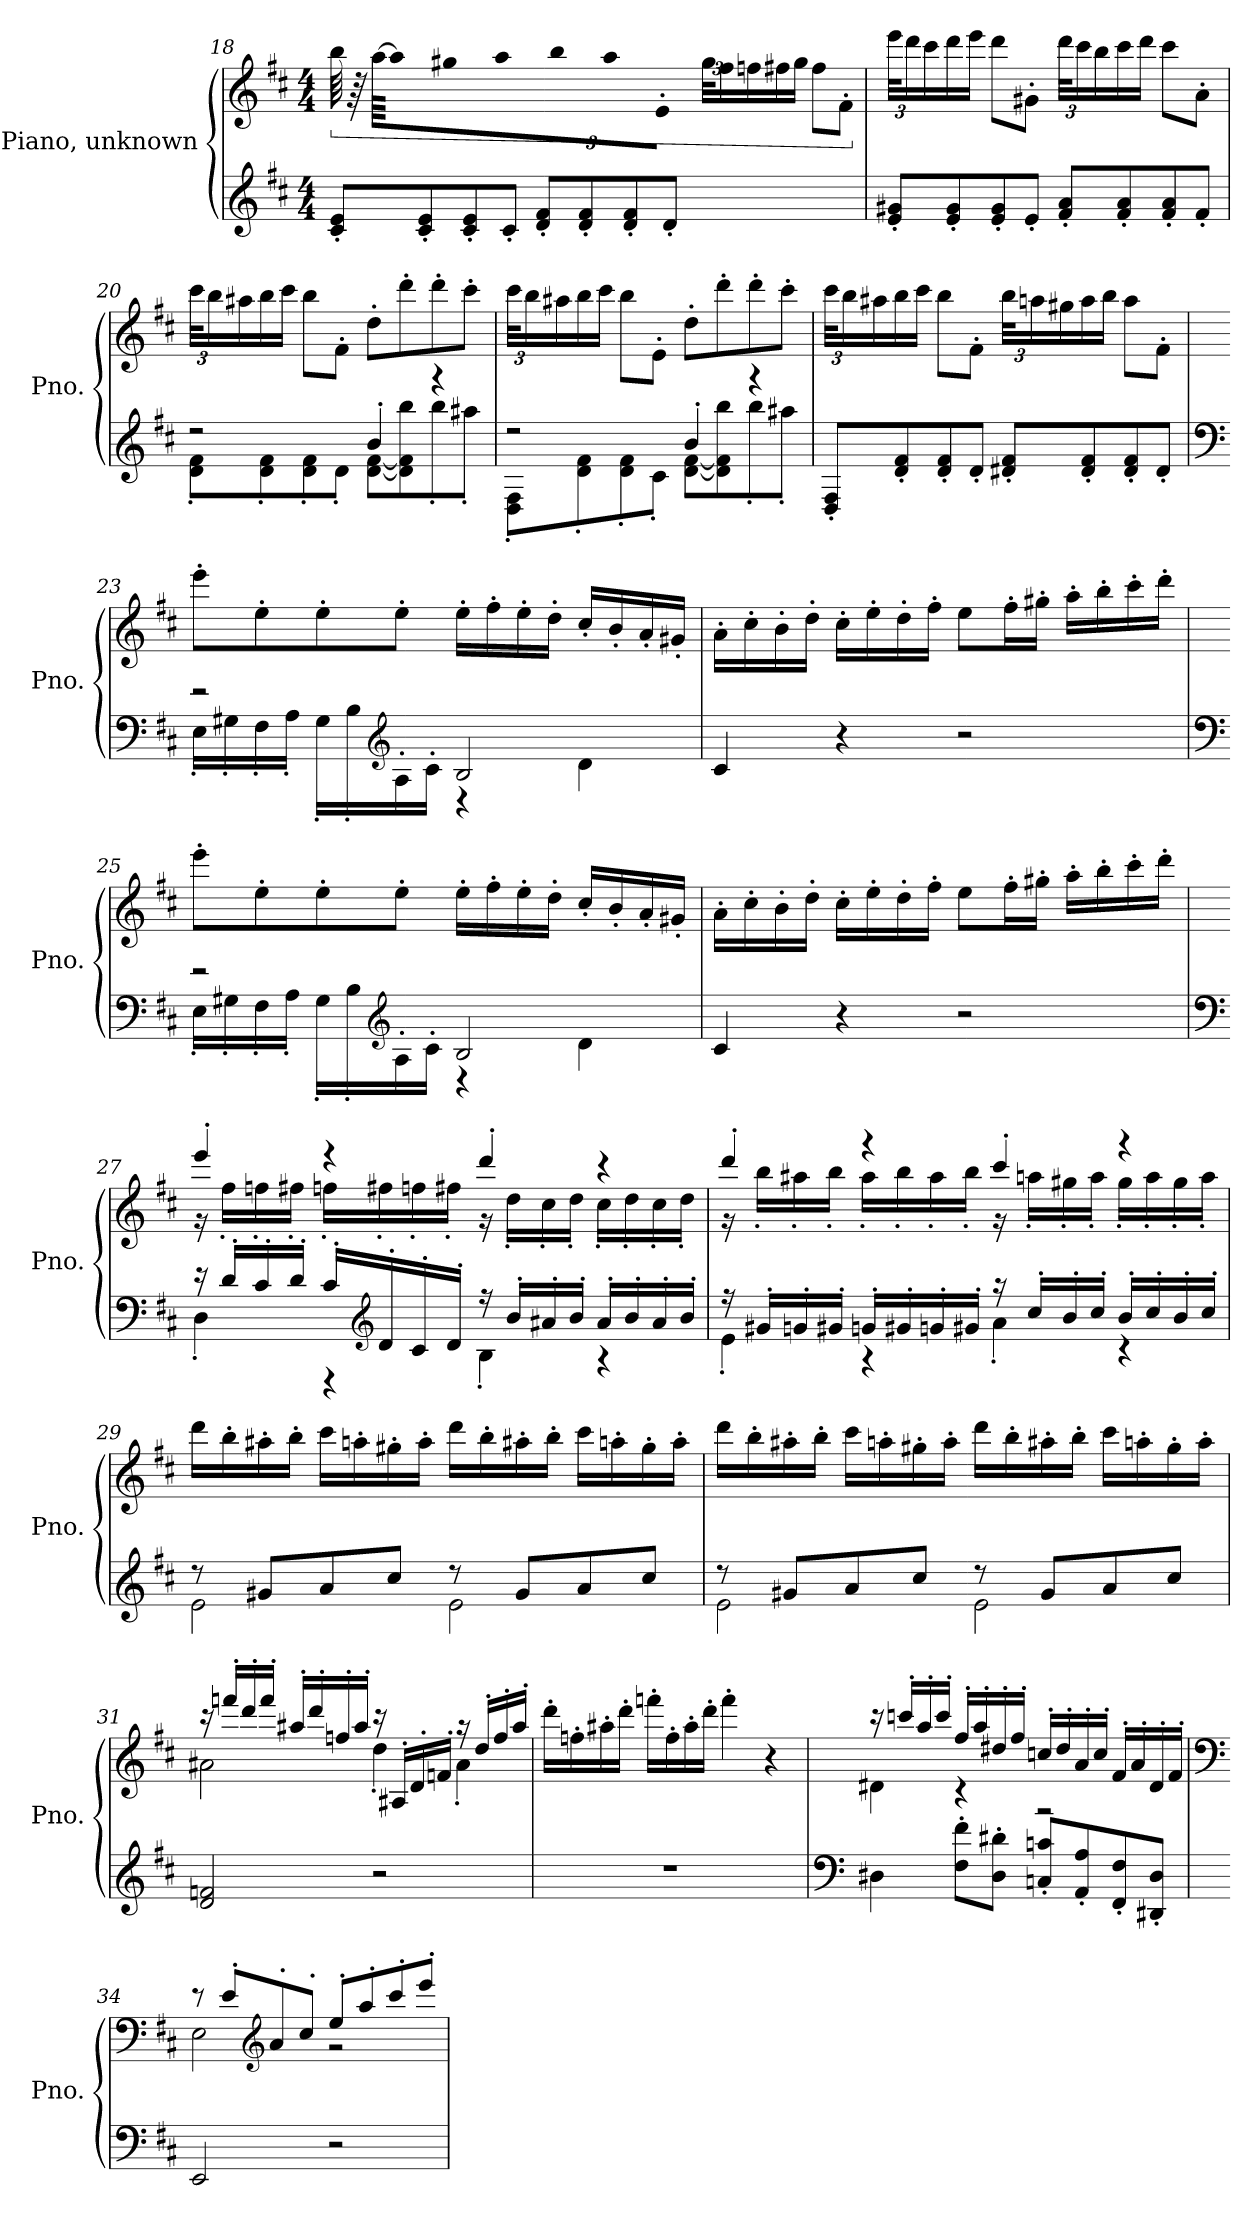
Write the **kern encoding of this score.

**kern	**kern
*part1	*part1
*staff2	*staff1
*I"Piano, unknown	*
*I'Pno.	*
!!LO:LB:g=z
*clefG2	*clefG2
*k[f#c#]	*k[f#c#]
*M4/4	*M4/4
=18	=18
8c#/' 8e/'L	96bb\
.	96r
.	[96aa\KLLL
.	32aa\J]
.	16gg#X\
8c#/' 8e/'	16aa\
.	16bb\J
8c#/' 8e/'	8aa\
8c#'/J	8e'\J
*	*Xbrackettup
8d/' 8f#/'L	48gg#\KLL
.	24ff#\
.	16ffn\
8d/' 8f#/'	16ff#X\
.	16gg#\JJ
8d/' 8f#/'	8ff#\L
8d'/J	8f#'\J
=19	=19
8e/' 8g#X/'L	48eee\KLL
.	24ddd\
.	16ccc#\
8e/' 8g#/'	16ddd\
.	16eee\JJ
8e/' 8g#/'	8ddd\L
8e'/J	8g#X'\J
8f#/' 8a/'L	48ddd\KLL
.	24ccc#\
.	16bb\
8f#/' 8a/'	16ccc#\
.	16ddd\JJ
8f#/' 8a/'	8ccc#\L
8f#'/J	8a'\J
!!LO:LB:g=z
=20	=20
*^	*
2r	8d\' 8f#\'L	48ccc#\KLL
.	.	24bb\
.	.	16aa#X\
.	8d\' 8f#\'	16bb\
.	.	16ccc#\JJ
.	8d\' 8f#\'	8bb\L
.	8d'\J	8f#'\J
4b'/	[8d\ [8f#\L	8dd'\L
.	8d\] 8f#\] 8bb\	8ddd'\
4r	8bb'\	8ddd'\
.	8aa#X'\J	8ccc#'\J
=21	=21	=21
2r	8D\' 8F#\'L	48ccc#\KLL
.	.	24bb\
.	.	16aa#X\
.	8d\' 8f#\'	16bb\
.	.	16ccc#\JJ
.	8d\' 8f#\'	8bb\L
.	8c#'\J	8e'\J
4b'/	[8d\ [8f#\L	8dd'\L
.	8d\] 8f#\] 8bb\	8ddd'\
4r	8bb'\	8ddd'\
.	8aa#X'\J	8ccc#'\J
*v	*v	*
!!LO:LB:g=z
=22	=22
8D/' 8F#/'L	48ccc#\KLL
.	24bb\
.	16aa#X\
8d/' 8f#/'	16bb\
.	16ccc#\JJ
8d/' 8f#/'	8bb\L
8d'/J	8f#'\J
8d#X/' 8f#/'L	48bb\KLL
.	24aan\
.	16gg#X\
8d#/' 8f#/'	16aa\
.	16bb\JJ
8d#/' 8f#/'	8aa\L
8d#'/J	8f#'\J
=23	=23
*clefF4	*
*^	*
2r	16E'\LL	8eee'\L
.	16G#X'\	.
.	16F#'\	8ee'\
.	16A'\JJ	.
.	16G#'\LL	8ee'\
.	16B'\	.
*clefG2	*	*
.	16A'\	8ee'\J
.	16c#'\JJ	.
2B/	4r	16ee'\LL
.	.	16ff#'\
.	.	16ee'\
.	.	16dd'\JJ
.	4d\	16cc#'/LL
.	.	16b'/
.	.	16a'/
.	.	16g#X'/JJ
*v	*v	*
!!LO:LB:g=z
=24	=24
4c#/	16a'\LL
.	16cc#'\
.	16b'\
.	16dd'\JJ
4r	16cc#'\LL
.	16ee'\
.	16dd'\
.	16ff#'\JJ
2r	8ee\L
.	16ff#'\L
.	16gg#X'\JJ
.	16aa'\LL
.	16bb'\
.	16ccc#'\
.	16ddd'\JJ
=25	=25
*clefF4	*
*^	*
2r	16E'\LL	8eee'\L
.	16G#X'\	.
.	16F#'\	8ee'\
.	16A'\JJ	.
.	16G#'\LL	8ee'\
.	16B'\	.
*clefG2	*	*
.	16A'\	8ee'\J
.	16c#'\JJ	.
2B/	4r	16ee'\LL
.	.	16ff#'\
.	.	16ee'\
.	.	16dd'\JJ
.	4d\	16cc#'/LL
.	.	16b'/
.	.	16a'/
.	.	16g#X'/JJ
*v	*v	*
!!LO:LB:g=z
=26	=26
4c#/	16a'\LL
.	16cc#'\
.	16b'\
.	16dd'\JJ
4r	16cc#'\LL
.	16ee'\
.	16dd'\
.	16ff#'\JJ
2r	8ee\L
.	16ff#'\L
.	16gg#X'\JJ
.	16aa'\LL
.	16bb'\
.	16ccc#'\
.	16ddd'\JJ
=27	=27
*clefF4	*
*^	*^
16r	4D'\	4eee'/	16r
16d'/LL	.	.	16ff#'\LL
16c#'/	.	.	16ffn'\
16d'/JJ	.	.	16ff#X'\JJ
16c#'/LL	4r	4r	16ffn'\LL
*clefG2	*	*	*
16d'/	.	.	16ff#X'\
16c#'/	.	.	16ffn'\
16d'/JJ	.	.	16ff#X'\JJ
16r	4B'\	4ddd'/	16r
16b'/LL	.	.	16dd'\LL
16a#X'/	.	.	16cc#'\
16b'/JJ	.	.	16dd'\JJ
16a#'/LL	4r	4r	16cc#'\LL
16b'/	.	.	16dd'\
16a#'/	.	.	16cc#'\
16b'/JJ	.	.	16dd'\JJ
!!LO:PB:g=z	!!
=28	=28	=28	=28
16r	4e'\	4ddd'/	16r
16g#X'/LL	.	.	16bb'\LL
16gn'/	.	.	16aa#X'\
16g#X'/JJ	.	.	16bb'\JJ
16gn'/LL	4r	4r	16aa#'\LL
16g#X'/	.	.	16bb'\
16gn'/	.	.	16aa#'\
16g#X'/JJ	.	.	16bb'\JJ
16r	4a'\	4ccc#'/	16r
16cc#'/LL	.	.	16aan'\LL
16b'/	.	.	16gg#X'\
16cc#'/JJ	.	.	16aa'\JJ
16b'/LL	4r	4r	16gg#'\LL
16cc#'/	.	.	16aa'\
16b'/	.	.	16gg#'\
16cc#'/JJ	.	.	16aa'\JJ
*	*	*v	*v
!!LO:LB:g=z
=29	=29	=29
8r	2e\	16ddd\LL
.	.	16bb'\
8g#X/L	.	16aa#X'\
.	.	16bb'\JJ
8a/	.	16ccc#\LL
.	.	16aan'\
8cc#/J	.	16gg#X'\
.	.	16aa'\JJ
8r	2e\	16ddd\LL
.	.	16bb'\
8g#/L	.	16aa#X'\
.	.	16bb'\JJ
8a/	.	16ccc#\LL
.	.	16aan'\
8cc#/J	.	16gg#'\
.	.	16aa'\JJ
!!LO:LB:g=z
=30	=30	=30
8r	2e\	16ddd\LL
.	.	16bb'\
8g#X/L	.	16aa#X'\
.	.	16bb'\JJ
8a/	.	16ccc#\LL
.	.	16aan'\
8cc#/J	.	16gg#X'\
.	.	16aa'\JJ
8r	2e\	16ddd\LL
.	.	16bb'\
8g#/L	.	16aa#X'\
.	.	16bb'\JJ
8a/	.	16ccc#\LL
.	.	16aan'\
8cc#/J	.	16gg#'\
.	.	16aa'\JJ
*v	*v	*
=31	=31
*	*^
2d/ 2fn/	16r	2a#X\
.	16fffn'/LL	.
.	16ddd'/	.
.	16fff'/JJ	.
.	16aa#X'/LL	.
.	16ddd'/	.
.	16ffn'/	.
.	16aa#'/JJ	.
2r	16r	4dd'\
.	16A#X'/LL	.
.	16d'/	.
.	16fn'/JJ	.
.	16r	4a#'\
.	16dd'/LL	.
.	16ff'/	.
.	16aa#'/JJ	.
*	*v	*v
!!LO:LB:g=z
=32	=32
1r	16ddd'\LL
.	16ffn'\
.	16aa#X'\
.	16ddd'\JJ
.	16fffn'\LL
.	16ff'\
.	16aa#'\
.	16ddd'\JJ
.	4fff'\
.	4r
=33	=33
*clefF4	*
*	*^
4D#X\	16r	4d#X\
.	16cccn'/LL	.
.	16aa'/	.
.	16ccc'/JJ	.
8F#\' 8f#\'L	16ff#'/LL	4r
.	16aa'/	.
8D#\' 8d#X\'J	16dd#X'/	.
.	16ff#'/JJ	.
8Cn/' 8cn/'L	16ccn'/LL	2r
.	16dd#'/	.
8AA/' 8A/'	16a'/	.
.	16cc'/JJ	.
8FF#/' 8F#/'	16f#'/LL	.
.	16a'/	.
8DD#X/' 8D#/'J	16d#'/	.
.	16f#'/JJ	.
!!LO:LB:g=z	!!
=34	=34	=34
*	*clefF4	*
2EE/	8r	2E\
.	8e'/L	.
*	*clefG2	*
.	8a'/	.
.	8cc#'/J	.
2r	8ee'/L	2r
.	8aa'/	.
.	8ccc#'/	.
.	8eee'/J	.
*	*v	*v
=	=
*-	*-
